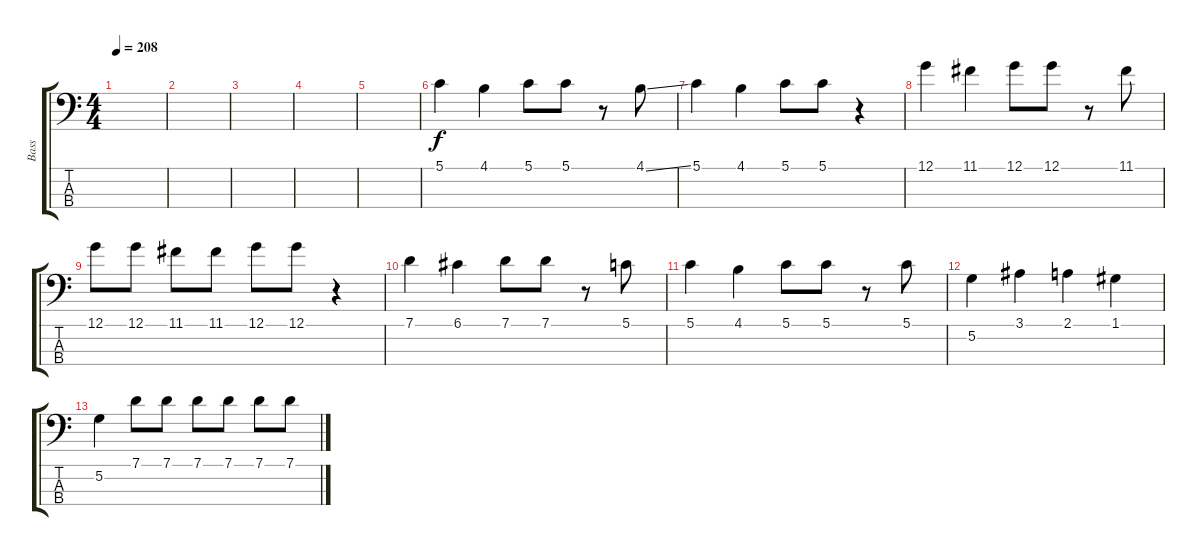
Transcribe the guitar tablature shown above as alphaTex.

\track ("Bass" "Bass") {instrument electricbasspick}
\staff {score tabs}
\tuning (G2 D2 A1 E1) {hide}
\ts (4 4)
\tempo 208
\clef f4
\ks c
|
|
|
|
|
5.1.4 4.1.4 5.1.8 5.1.8 r.8 4.1{ss}.8 |
5.1.4 4.1.4 5.1.8 5.1.8 r.4 |
12.1.4 11.1.4 12.1.8 12.1.8 r.8 11.1.8 |
12.1.8 12.1.8 11.1.8 11.1.8 12.1.8 12.1.8 r.4 |
7.1.4 6.1.4 7.1.8 7.1.8 r.8 5.1.8 |
5.1.4 4.1.4 5.1.8 5.1.8 r.8 5.1.8 |
5.2.4 3.1.4 2.1.4 1.1.4 |
5.2.4 7.1.8 7.1.8 7.1.8 7.1.8 7.1.8 7.1.8
